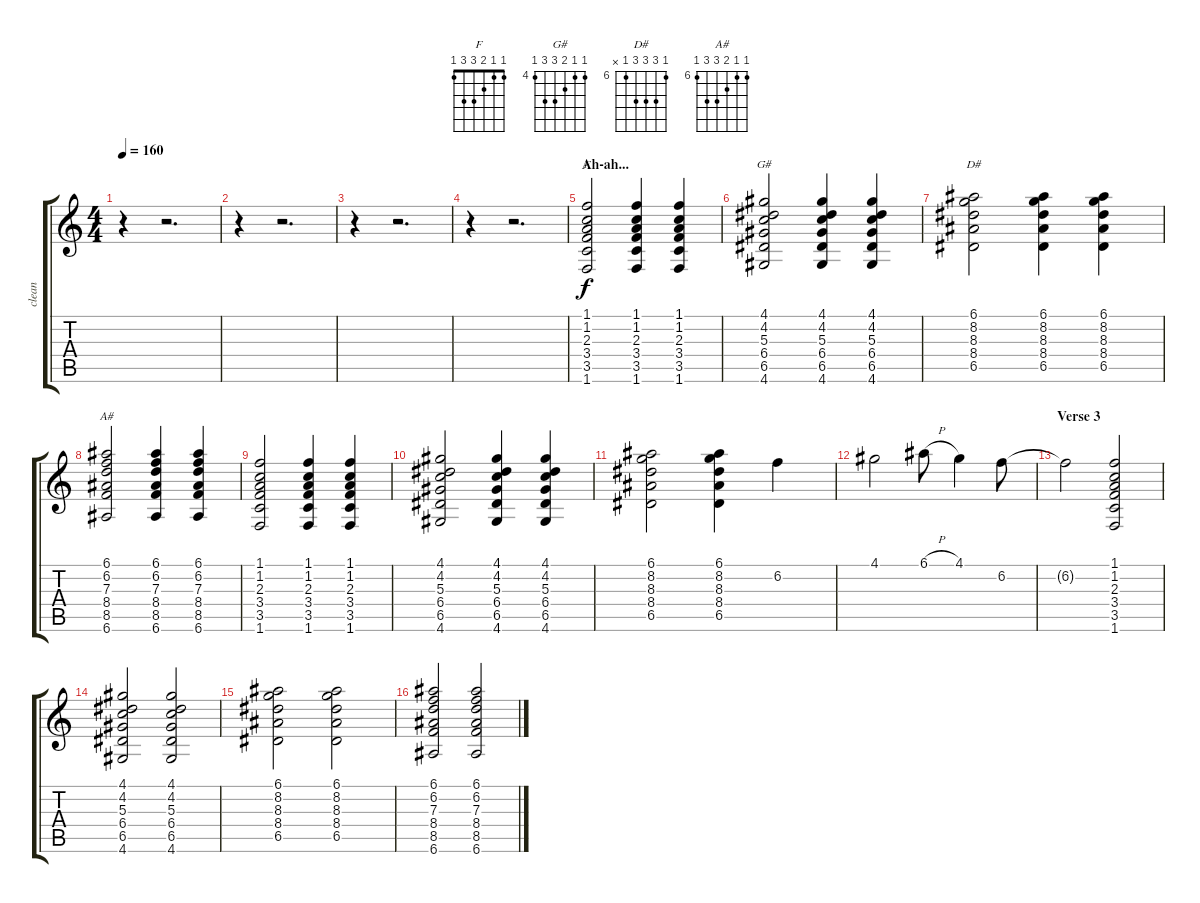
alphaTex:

\track ("clean" "clean") {instrument electricguitarclean}
\staff {score tabs}
\tuning (E4 B3 G3 D3 A2 E2) {hide}
\chord ("F" 1 1 2 3 3 1)
\chord ("G#" 4 4 5 6 6 4) {firstfret 4}
\chord ("D#" 6 8 8 8 6 x) {firstfret 6}
\chord ("A#" 6 6 7 8 8 6) {firstfret 6}
\ts (4 4)
\tempo 160
\clef g2
\ks c
r.4{dy f} r.2{d} |
r.4 r.2{d} |
r.4 r.2{d} |
r.4 r.2{d} |
\section ("" "Ah-ah...")
(1.1 1.2 2.3 3.4 3.5 1.6).2{ch "F"} (1.1 1.2 2.3 3.4 3.5 1.6).4 (1.1 1.2 2.3 3.4 3.5 1.6).4 |
(4.1 4.2 5.3 6.4 6.5 4.6).2{ch "G#"} (4.1 4.2 5.3 6.4 6.5 4.6).4 (4.1 4.2 5.3 6.4 6.5 4.6).4 |
(6.1 8.2 8.3 8.4 6.5).2{ch "D#"} (6.1 8.2 8.3 8.4 6.5).4 (6.1 8.2 8.3 8.4 6.5).4 |
(6.1 6.2 7.3 8.4 8.5 6.6).2{ch "A#"} (6.1 6.2 7.3 8.4 8.5 6.6).4 (6.1 6.2 7.3 8.4 8.5 6.6).4 |
(1.1 1.2 2.3 3.4 3.5 1.6).2 (1.1 1.2 2.3 3.4 3.5 1.6).4 (1.1 1.2 2.3 3.4 3.5 1.6).4 |
(4.1 4.2 5.3 6.4 6.5 4.6).2 (4.1 4.2 5.3 6.4 6.5 4.6).4 (4.1 4.2 5.3 6.4 6.5 4.6).4 |
(6.1 8.2 8.3 8.4 6.5).2 (6.1 8.2 8.3 8.4 6.5).4 6.2.4 |
4.1.2 6.1{h}.8 4.1.4 6.2.8 |
\section ("" "Verse 3")
6.2{t}.2 (1.1 1.2 2.3 3.4 3.5 1.6).2 |
(4.1 4.2 5.3 6.4 6.5 4.6).2 (4.1 4.2 5.3 6.4 6.5 4.6).2 |
(6.1 8.2 8.3 8.4 6.5).2 (6.1 8.2 8.3 8.4 6.5).2 |
(6.1 6.2 7.3 8.4 8.5 6.6).2 (6.1 6.2 7.3 8.4 8.5 6.6).2
